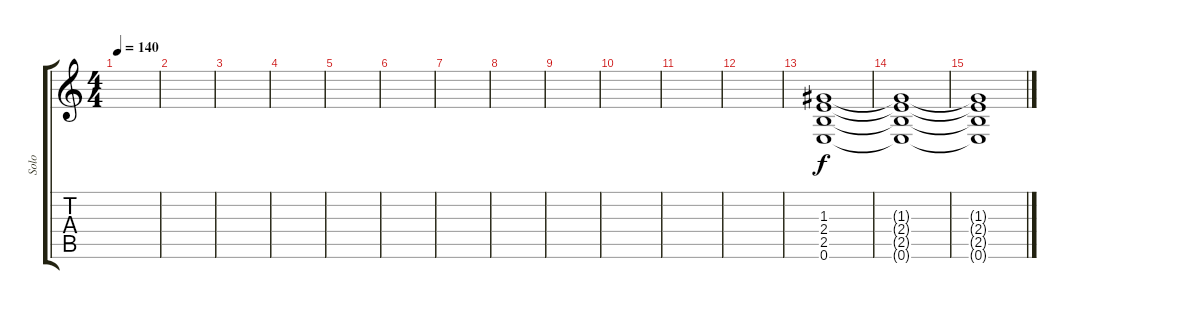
\track ("Solo" "Solo") {instrument distortionguitar}
\staff {score tabs}
\tuning (E4 B3 G3 D3 A2 E2) {hide}
\ts (4 4)
\tempo 140
\clef g2
\ks c
|
|
|
|
|
|
|
|
|
|
|
|
(1.3 2.4 2.5 0.6).1{volume 10} |
(1.3{t} 2.4{t} 2.5{t} 0.6{t}).1 |
(1.3{t} 2.4{t} 2.5{t} 0.6{t}).1
